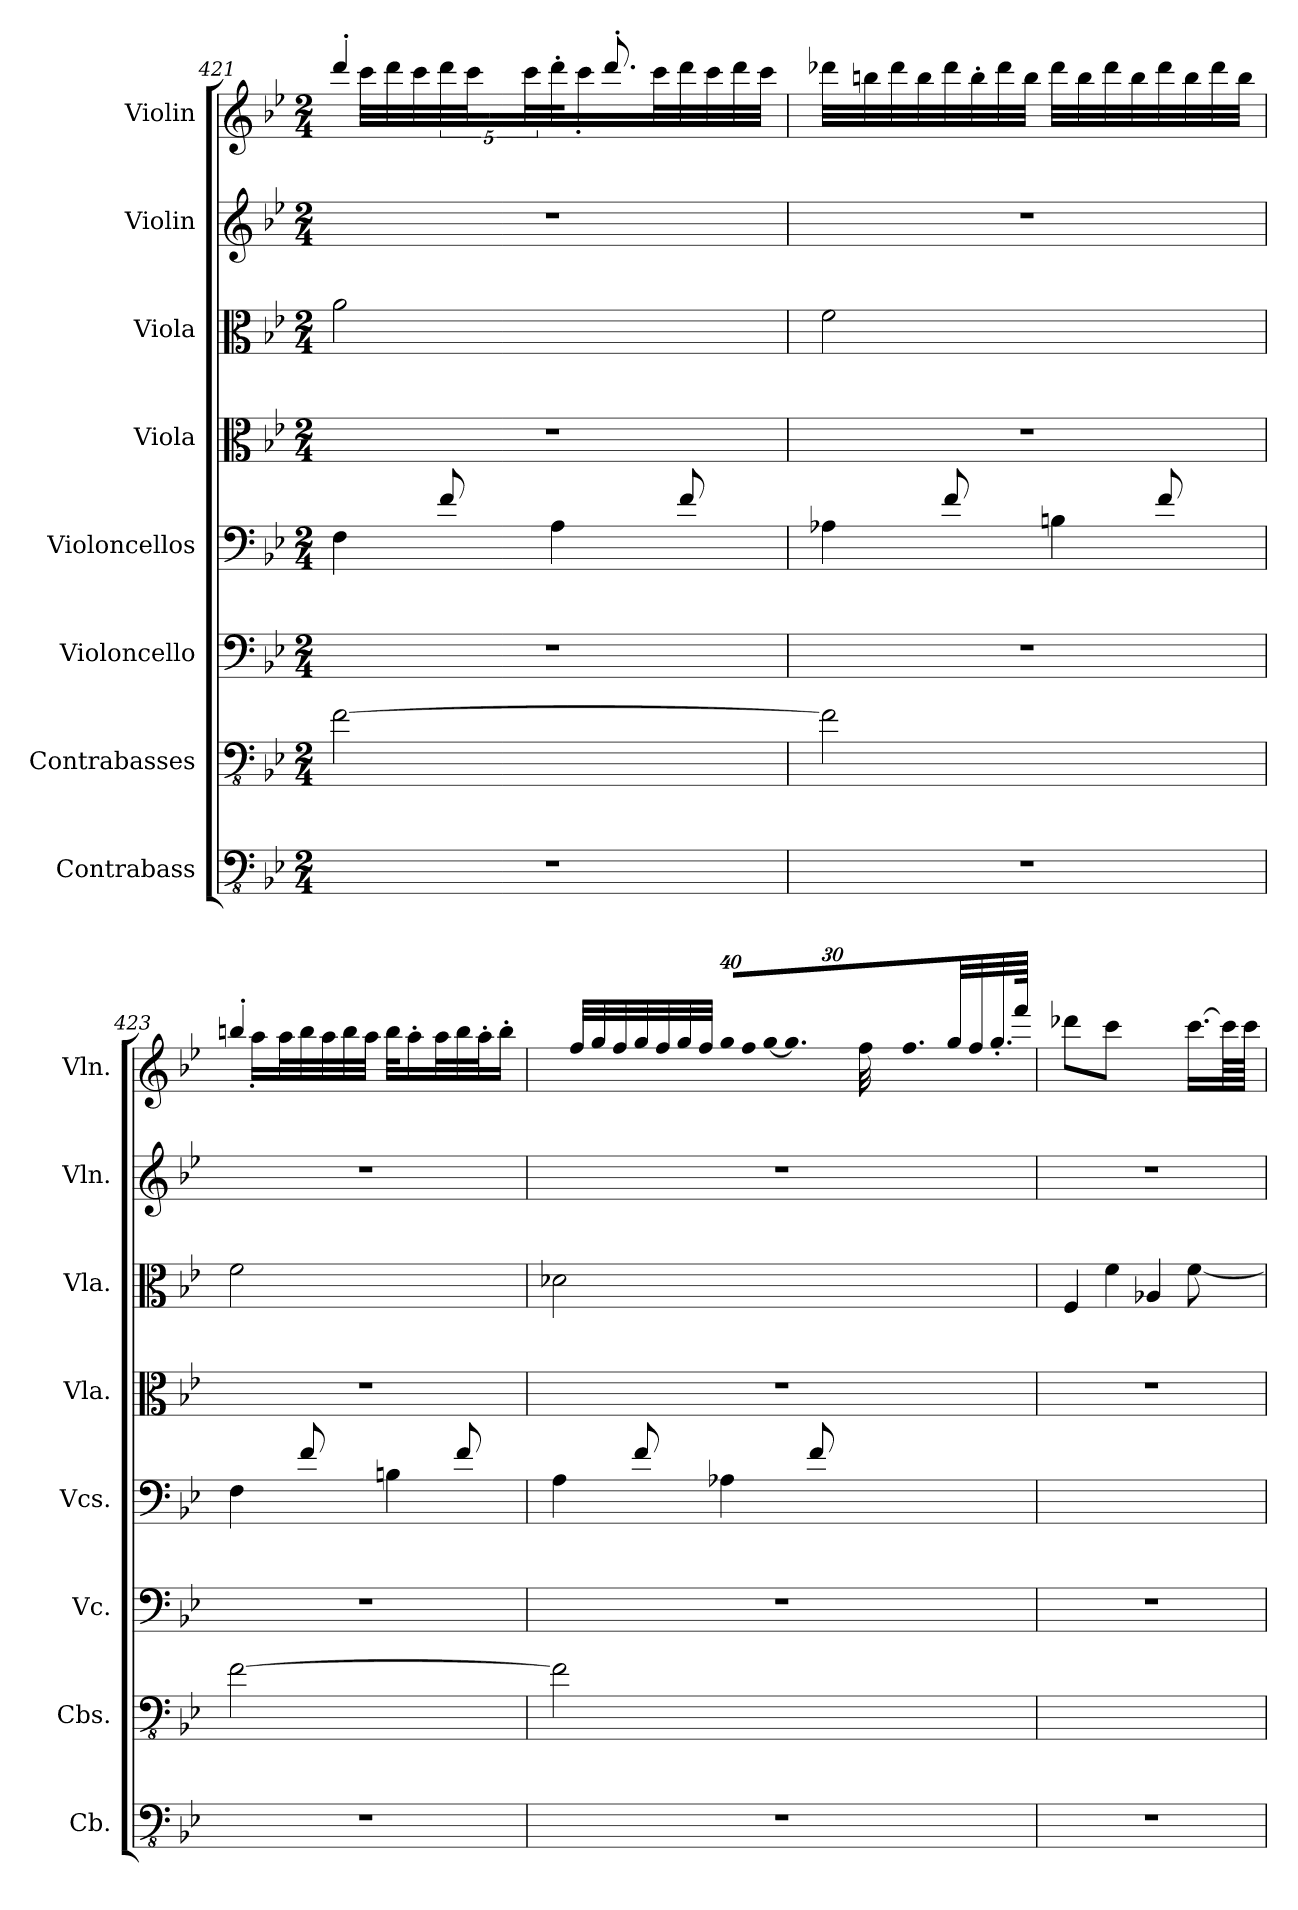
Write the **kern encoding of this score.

**kern	**kern	**kern	**kern	**kern	**kern	**kern	**kern
*part8	*part7	*part6	*part5	*part4	*part3	*part2	*part1
*staff8	*staff7	*staff6	*staff5	*staff4	*staff3	*staff2	*staff1
*I"Contrabass	*I"Contrabasses	*I"Violoncello	*I"Violoncellos	*I"Viola	*I"Viola	*I"Violin	*I"Violin
*I'Cb.	*I'Cbs.	*I'Vc.	*I'Vcs.	*I'Vla.	*I'Vla.	*I'Vln.	*I'Vln.
!!LO:PB:g=z
*clefFv4	*clefFv4	*clefF4	*clefF4	*clefC3	*clefC3	*clefG2	*clefG2
*ITrd7c12	*	*	*	*	*	*	*
*k[b-e-]	*k[b-e-]	*k[b-e-]	*k[b-e-]	*k[b-e-]	*k[b-e-]	*k[b-e-]	*k[b-e-]
*M2/4	*M2/4	*M2/4	*M2/4	*M2/4	*M2/4	*M2/4	*M2/4
=421	=421	=421	=421	=421	=421	=421	=421
*	*	*	*^	*	*	*	*^
2r	[2F\	2r	8ryy	4F\	2r	2a\	2r	4ddd'/	32ryy
.	.	.	.	.	.	.	.	.	32ccc\LLL
.	.	.	.	.	.	.	.	.	32ddd\
.	.	.	.	.	.	.	.	.	32ccc\
.	.	.	8f/	.	.	.	.	.	40ddd\
.	.	.	.	.	.	.	.	.	40ccc\JJJ
.	.	.	.	.	.	.	.	.	20ryy
.	.	.	.	.	.	.	.	.	40ccc\
.	.	.	8ryy	4A\	.	.	.	16ryy	32ddd'\KLL
.	.	.	.	.	.	.	.	.	16ccc'\
.	.	.	.	.	.	.	.	8.ddd'/	.
.	.	.	.	.	.	.	.	.	32ccc\L
.	.	.	8f/	.	.	.	.	.	32ddd\
.	.	.	.	.	.	.	.	.	32ccc\
.	.	.	.	.	.	.	.	.	32ddd\
.	.	.	.	.	.	.	.	.	32ccc\JJJ
*	*	*	*	*	*	*	*	*v	*v
!!LO:PB:g=z
=422	=422	=422	=422	=422	=422	=422	=422	=422
2r	2F\]	2r	8ryy	4A-X\	2r	2f\	2r	32ddd-X\LLL
.	.	.	.	.	.	.	.	32bbn\
.	.	.	.	.	.	.	.	32ddd-\
.	.	.	.	.	.	.	.	32bb\
.	.	.	8f/	.	.	.	.	32ddd-\
.	.	.	.	.	.	.	.	32bb'\
.	.	.	.	.	.	.	.	32ddd-\
.	.	.	.	.	.	.	.	32bb\JJJ
.	.	.	8ryy	4Bn\	.	.	.	32ddd-\LLL
.	.	.	.	.	.	.	.	32bb\
.	.	.	.	.	.	.	.	32ddd-\
.	.	.	.	.	.	.	.	32bb\
.	.	.	8f/	.	.	.	.	32ddd-\
.	.	.	.	.	.	.	.	32bb\
.	.	.	.	.	.	.	.	32ddd-\
.	.	.	.	.	.	.	.	32bb\JJJ
=423	=423	=423	=423	=423	=423	=423	=423	=423
*	*	*	*	*	*	*	*	*^
2r	[2F\	2r	8ryy	4F\	2r	2f\	2r	4bbn'/	32ryy
.	.	.	.	.	.	.	.	.	16aa'\LL
.	.	.	.	.	.	.	.	.	32aa\L
.	.	.	8f/	.	.	.	.	.	32bb\
.	.	.	.	.	.	.	.	.	32aa\
.	.	.	.	.	.	.	.	.	32bb\
.	.	.	.	.	.	.	.	.	32aa\JJJ
.	.	.	8ryy	4Bn\	.	.	.	4ryy	32bb\KLL
.	.	.	.	.	.	.	.	.	16aa'\
.	.	.	.	.	.	.	.	.	32aa\L
.	.	.	8f/	.	.	.	.	.	32bb\
.	.	.	.	.	.	.	.	.	32aa'\J
.	.	.	.	.	.	.	.	.	16bb'\JJ
!!LO:PB:g=z	!!
=424	=424	=424	=424	=424	=424	=424	=424	=424	=424
2r	2F\]	2r	8ryy	4A\	2r	2d-X\	2r	32ryy	4ryy
.	.	.	.	.	.	.	.	32ff/LLL	.
.	.	.	.	.	.	.	.	32gg/	.
.	.	.	.	.	.	.	.	32ff/	.
.	.	.	8f/	.	.	.	.	32gg/	.
.	.	.	.	.	.	.	.	32ff/	.
.	.	.	.	.	.	.	.	32gg/	.
.	.	.	.	.	.	.	.	32ff/JJJ	.
*	*	*	*	*	*	*	*	*Xbrackettup	*
!	!	!	!	!	!	!	!	!LO:N:vis=32	!
.	.	.	8ryy	4A-X\	.	.	.	640%23gg/LLL	8ryy
!	!	!	!	!	!	!	!	!LO:N:vis=64	!
.	.	.	.	.	.	.	.	960%17ff/L	.
!	!	!	!	!	!	!	!	!LO:N:vis=64	!
.	.	.	.	.	.	.	.	[960%17gg/	.
!	!	!	!	!	!	!	!	!LO:N:vis=64.	!
.	.	.	.	.	.	.	.	640%17gg/]	.
.	.	.	.	.	.	.	.	1920ryy	.
!	!	!	!	!	!	!	!	!LO:N:vis=64.	!
.	.	.	.	.	.	.	.	640%17ff/J	.
.	.	.	8f/	.	.	.	.	32gg/	16ryy
.	.	.	.	.	.	.	.	32ff/	.
.	.	.	.	.	.	.	.	32.gg'/	32ryy
.	.	.	.	.	.	.	.	.	32ff\
.	.	.	.	.	.	.	.	64fff/JJJk	.
*	*	*	*v	*v	*	*	*	*v	*v
=425	=425	=425	=425	=425	=425	=425	=425
*	*	*	*	*	*^	*	*
*	*	*	*	*	*	*^	*	*
2r	2ryy	2r	2ryy	2r	2ryy	8ryy	4F/	2r	8ddd-X\L
.	.	.	.	.	.	4f\	.	.	8ccc\J
.	.	.	.	.	.	.	4A-X/	.	8ryy
.	.	.	.	.	.	[8f\	.	.	[16.ccc\LL
.	.	.	.	.	.	.	.	.	64ccc\LL]
.	.	.	.	.	.	.	.	.	64ccc\JJJJ
*	*	*	*	*	*v	*v	*v	*	*
=	=	=	=	=	=	=	=
*-	*-	*-	*-	*-	*-	*-	*-
